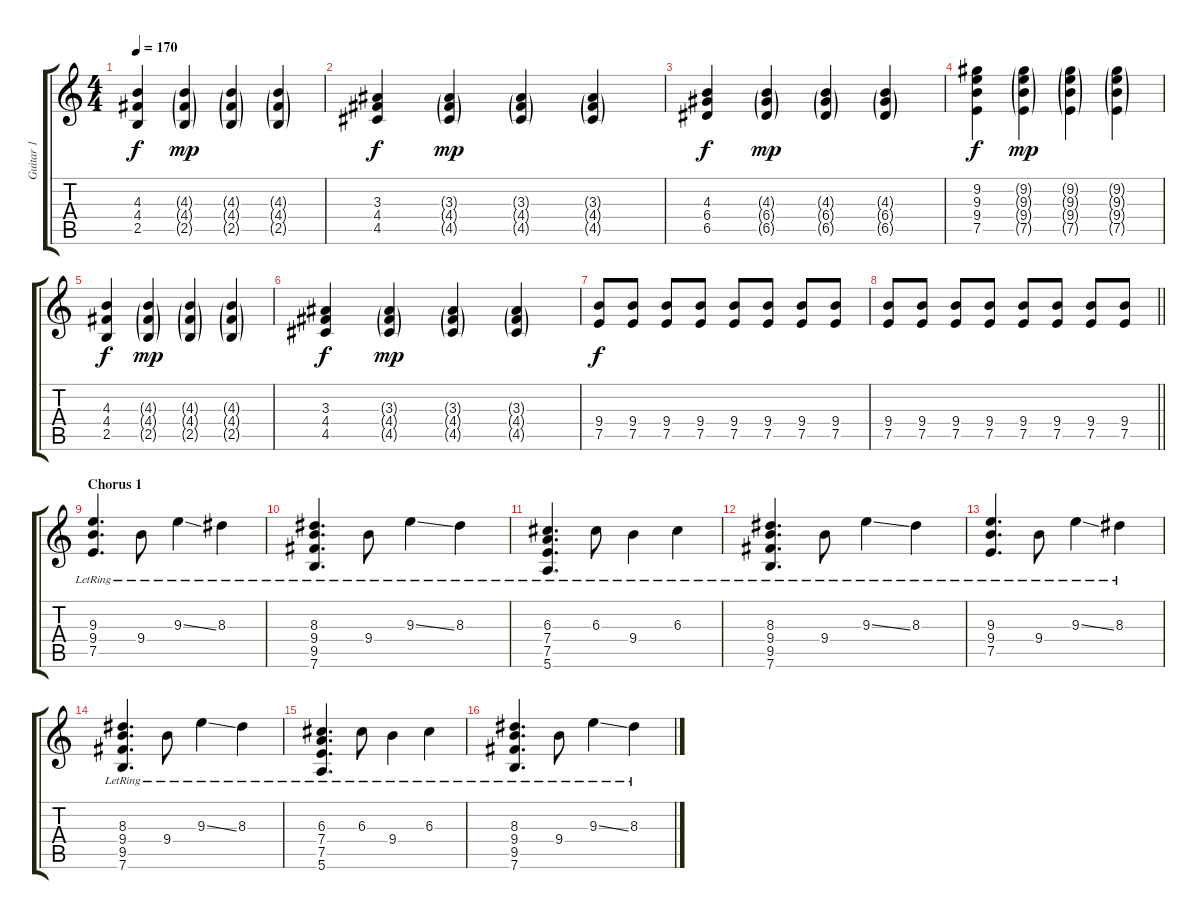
\track ("Guitar 1" "Guitar 1") {instrument distortionguitar}
\staff {score tabs}
\tuning (E4 B3 G3 D3 A2 E2) {hide}
\ts (4 4)
\tempo 170
\clef g2
\ks c
(4.3 4.4 2.5).4{dy f} (4.3{g} 4.4{g} 2.5{g}).4{dy mp} (4.3{g} 4.4{g} 2.5{g}).4 (4.3{g} 4.4{g} 2.5{g}).4 |
(3.3 4.4 4.5).4{dy f} (3.3{g} 4.4{g} 4.5{g}).4{dy mp} (3.3{g} 4.4{g} 4.5{g}).4 (3.3{g} 4.4{g} 4.5{g}).4 |
(4.3 6.4 6.5).4{dy f} (4.3{g} 6.4{g} 6.5{g}).4{dy mp} (4.3{g} 6.4{g} 6.5{g}).4 (4.3{g} 6.4{g} 6.5{g}).4 |
(9.2 9.3 9.4 7.5).4{dy f} (9.2{g} 9.3{g} 9.4{g} 7.5{g}).4{dy mp} (9.2{g} 9.3{g} 9.4{g} 7.5{g}).4 (9.2{g} 9.3{g} 9.4{g} 7.5{g}).4 |
(4.3 4.4 2.5).4{dy f} (4.3{g} 4.4{g} 2.5{g}).4{dy mp} (4.3{g} 4.4{g} 2.5{g}).4 (4.3{g} 4.4{g} 2.5{g}).4 |
(3.3 4.4 4.5).4{dy f} (3.3{g} 4.4{g} 4.5{g}).4{dy mp} (3.3{g} 4.4{g} 4.5{g}).4 (3.3{g} 4.4{g} 4.5{g}).4 |
(9.4 7.5).8{dy f} (9.4 7.5).8 (9.4 7.5).8 (9.4 7.5).8 (9.4 7.5).8 (9.4 7.5).8 (9.4 7.5).8 (9.4 7.5).8 |
\barLineRight lightlight
(9.4 7.5).8 (9.4 7.5).8 (9.4 7.5).8 (9.4 7.5).8 (9.4 7.5).8 (9.4 7.5).8 (9.4 7.5).8 (9.4 7.5).8 |
\section ("" "Chorus 1")
(9.3{lr} 9.4{lr} 7.5{lr}).4{d instrument distortionguitar} 9.4{lr}.8 9.3{ss lr}.4 8.3{lr}.4 |
(8.3{lr} 9.4{lr} 9.5{lr} 7.6{lr}).4{d} 9.4{lr}.8 9.3{ss lr}.4 8.3{lr}.4 |
(6.3{lr} 7.4{lr} 7.5{lr} 5.6{lr}).4{d} 6.3{lr}.8 9.4{lr}.4 6.3{lr}.4 |
(8.3{lr} 9.4{lr} 9.5{lr} 7.6{lr}).4{d} 9.4{lr}.8 9.3{ss lr}.4 8.3{lr}.4 |
(9.3{lr} 9.4{lr} 7.5{lr}).4{d instrument distortionguitar} 9.4{lr}.8 9.3{ss lr}.4 8.3{lr}.4 |
(8.3{lr} 9.4{lr} 9.5{lr} 7.6{lr}).4{d} 9.4{lr}.8 9.3{ss lr}.4 8.3{lr}.4 |
(6.3{lr} 7.4{lr} 7.5{lr} 5.6{lr}).4{d} 6.3{lr}.8 9.4{lr}.4 6.3{lr}.4 |
(8.3{lr} 9.4{lr} 9.5{lr} 7.6{lr}).4{d} 9.4{lr}.8 9.3{ss lr}.4 8.3{lr}.4
